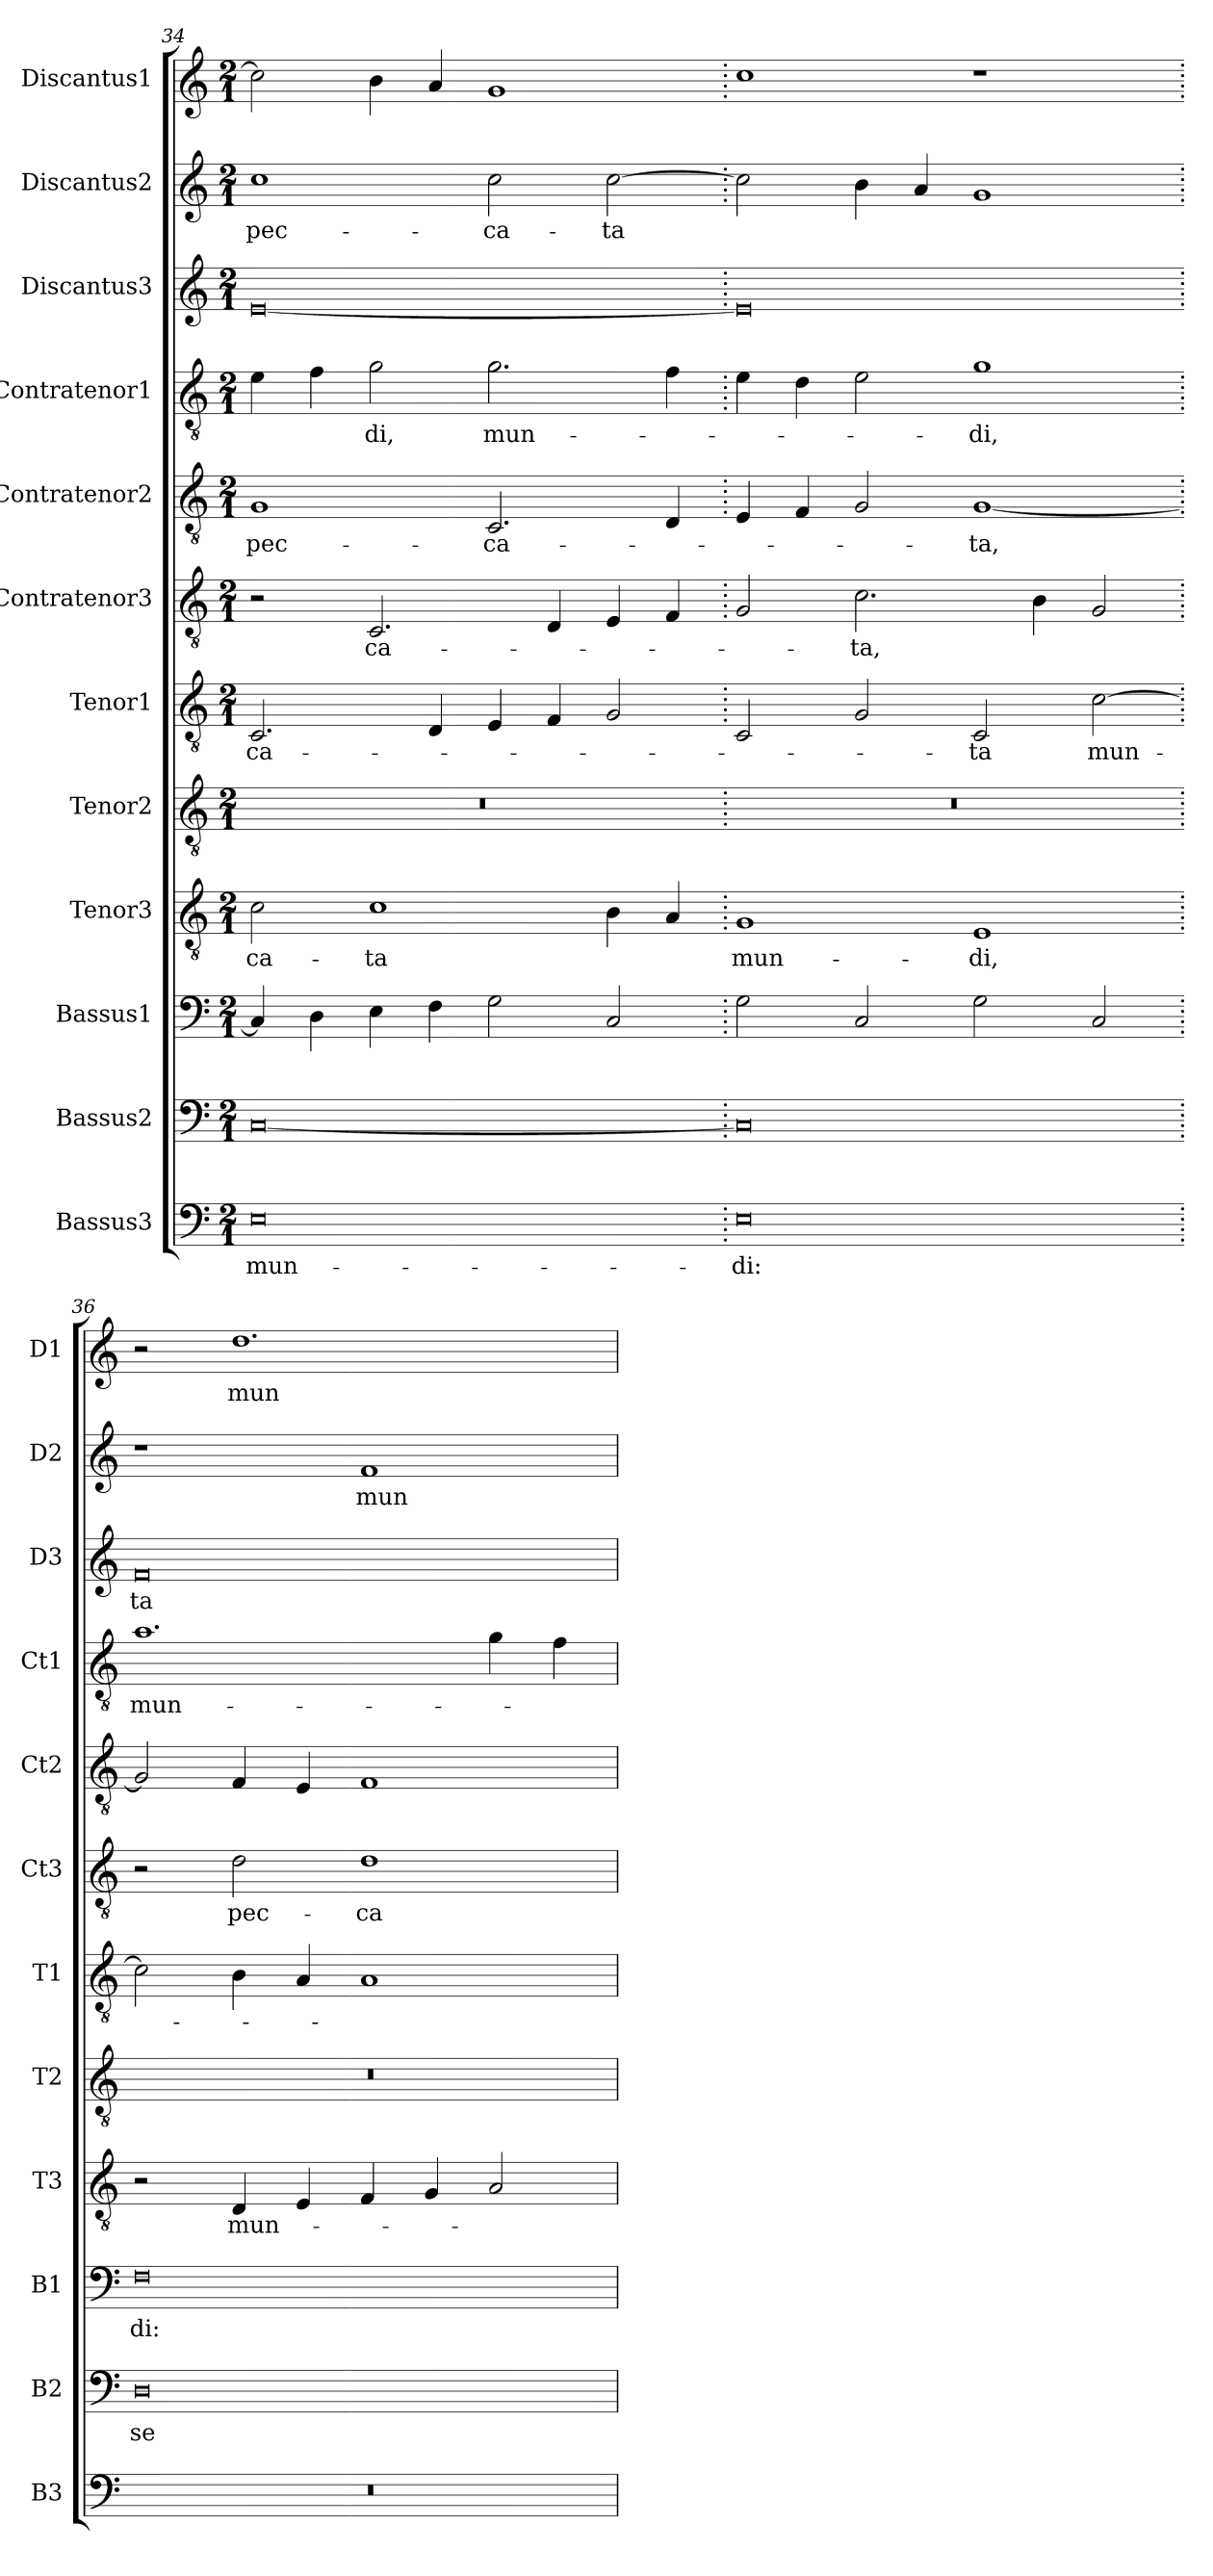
**kern	**text	**kern	**text	**kern	**text	**kern	**text	**kern	**kern	**text	**kern	**text	**kern	**text	**kern	**text	**kern	**text	**kern	**text	**kern	**text
*part12	*part12	*part11	*part11	*part10	*part10	*part9	*part9	*part8	*part7	*part7	*part6	*part6	*part5	*part5	*part4	*part4	*part3	*part3	*part2	*part2	*part1	*part1
*staff12	*staff12	*staff11	*staff11	*staff10	*staff10	*staff9	*staff9	*staff8	*staff7	*staff7	*staff6	*staff6	*staff5	*staff5	*staff4	*staff4	*staff3	*staff3	*staff2	*staff2	*staff1	*staff1
*I"Bassus3	*	*I"Bassus2	*	*I"Bassus1	*	*I"Tenor3	*	*I"Tenor2	*I"Tenor1	*	*I"Contratenor3	*	*I"Contratenor2	*	*I"Contratenor1	*	*I"Discantus3	*	*I"Discantus2	*	*I"Discantus1	*
*I'B3	*	*I'B2	*	*I'B1	*	*I'T3	*	*I'T2	*I'T1	*	*I'Ct3	*	*I'Ct2	*	*I'Ct1	*	*I'D3	*	*I'D2	*	*I'D1	*
*clefF4	*	*clefF4	*	*clefF4	*	*clefGv2	*	*clefGv2	*clefGv2	*	*clefGv2	*	*clefGv2	*	*clefGv2	*	*clefG2	*	*clefG2	*	*clefG2	*
*k[]	*	*k[]	*	*k[]	*	*k[]	*	*k[]	*k[]	*	*k[]	*	*k[]	*	*k[]	*	*k[]	*	*k[]	*	*k[]	*
*M2/1	*	*M2/1	*	*M2/1	*	*M2/1	*	*M2/1	*M2/1	*	*M2/1	*	*M2/1	*	*M2/1	*	*M2/1	*	*M2/1	*	*M2/1	*
=34	=34	=34	=34	=34	=34	=34	=34	=34	=34	=34	=34	=34	=34	=34	=34	=34	=34	=34	=34	=34	=34	=34
0E	mun-	[0C	.	4C]	.	2c	-ca-	0r	2.C	-ca-	2r	.	1G	pec-	4e	.	[0e	.	1cc	pec-	2cc]	.
.	.	.	.	4D	.	.	.	.	.	.	.	.	.	.	4f	.	.	.	.	.	.	.
.	.	.	.	4E	.	1c	-ta	.	.	.	2.C	-ca-	.	.	2g	-di,	.	.	.	.	4b	.
.	.	.	.	4F	.	.	.	.	4D	.	.	.	.	.	.	.	.	.	.	.	4a	.
.	.	.	.	2G	.	.	.	.	4E	.	.	.	2.C	-ca-	2.g	mun-	.	.	2cc	-ca-	1g	.
.	.	.	.	.	.	.	.	.	4F	.	4D	.	.	.	.	.	.	.	.	.	.	.
.	.	.	.	2C	.	4B	.	.	2G	.	4E	.	.	.	.	.	.	.	[2cc	-ta	.	.
.	.	.	.	.	.	4A	.	.	.	.	4F	.	4D	.	4f	.	.	.	.	.	.	.
=35.	=35.	=35.	=35.	=35.	=35.	=35.	=35.	=35.	=35.	=35.	=35.	=35.	=35.	=35.	=35.	=35.	=35.	=35.	=35.	=35.	=35.	=35.
0E	-di:	0C]	.	2G	.	1G	mun-	0r	2C	.	2G	.	4E	.	4e	.	0e]	.	2cc]	.	1cc	.
.	.	.	.	.	.	.	.	.	.	.	.	.	4F	.	4d	.	.	.	.	.	.	.
.	.	.	.	2C	.	.	.	.	2G	.	2.c	-ta,	2G	.	2e	.	.	.	4b	.	.	.
.	.	.	.	.	.	.	.	.	.	.	.	.	.	.	.	.	.	.	4a	.	.	.
.	.	.	.	2G	.	1E	-di,	.	2C	-ta	.	.	[1G	-ta,	1g	-di,	.	.	1g	.	1r	.
.	.	.	.	.	.	.	.	.	.	.	4B	.	.	.	.	.	.	.	.	.	.	.
.	.	.	.	2C	.	.	.	.	[2c	mun-	2G	.	.	.	.	.	.	.	.	.	.	.
=36.	=36.	=36.	=36.	=36.	=36.	=36.	=36.	=36.	=36.	=36.	=36.	=36.	=36.	=36.	=36.	=36.	=36.	=36.	=36.	=36.	=36.	=36.
0r	.	0D	-se-	0F	-di:	2r	.	0r	2c]	.	2r	.	2G]	.	1.a	mun-	0f	-ta	1r	.	2r	.
.	.	.	.	.	.	4D	mun-	.	4B	.	2d	pec-	4F	.	.	.	.	.	.	.	1.dd	mun-
.	.	.	.	.	.	4E	.	.	4A	.	.	.	4E	.	.	.	.	.	.	.	.	.
.	.	.	.	.	.	4F	.	.	1A	.	1d	-ca-	1F	.	.	.	.	.	1f	mun-	.	.
.	.	.	.	.	.	4G	.	.	.	.	.	.	.	.	.	.	.	.	.	.	.	.
.	.	.	.	.	.	2A	.	.	.	.	.	.	.	.	4g	.	.	.	.	.	.	.
.	.	.	.	.	.	.	.	.	.	.	.	.	.	.	4f	.	.	.	.	.	.	.
=	=	=	=	=	=	=	=	=	=	=	=	=	=	=	=	=	=	=	=	=	=	=
*-	*-	*-	*-	*-	*-	*-	*-	*-	*-	*-	*-	*-	*-	*-	*-	*-	*-	*-	*-	*-	*-	*-
